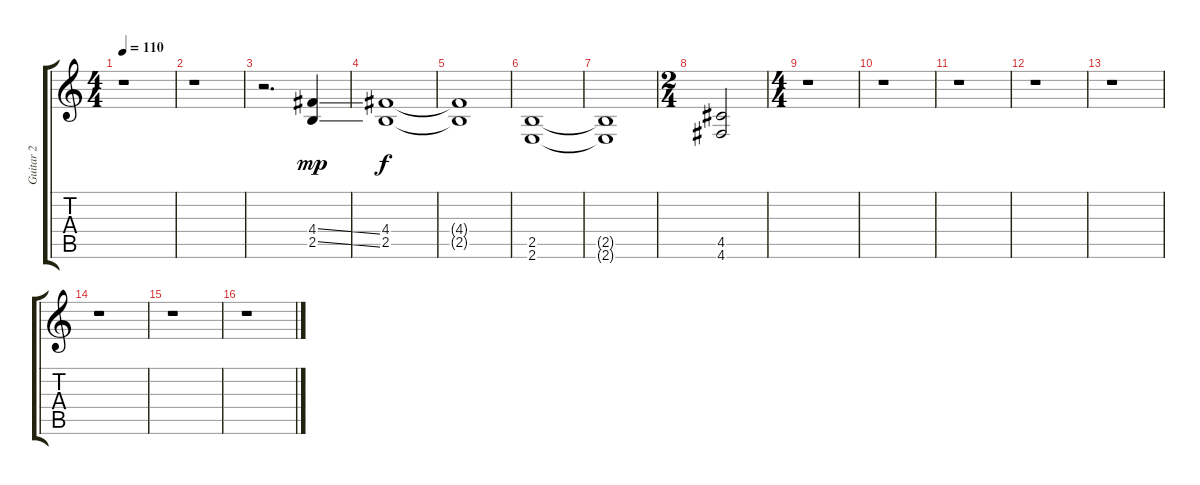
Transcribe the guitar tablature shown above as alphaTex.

\track ("Guitar 2" "Guitar 2") {instrument distortionguitar}
\staff {score tabs}
\tuning (E4 B3 G3 D3 A2 D2) {hide}
\ts (4 4)
\tempo 110
\clef g2
\ks c
r.1{dy f} |
r.1 |
r.2{d} (4.4{ss} 2.5{ss}).4{dy mp} |
(4.4 2.5).1{dy f} |
(4.4{t} 2.5{t}).1 |
(2.5 2.6).1 |
(2.5{t} 2.6{t}).1 |
\ts (2 4)
(4.5 4.6).2 |
\ts (4 4)
r.1 |
r.1 |
r.1 |
r.1 |
r.1 |
r.1 |
r.1 |
r.1
